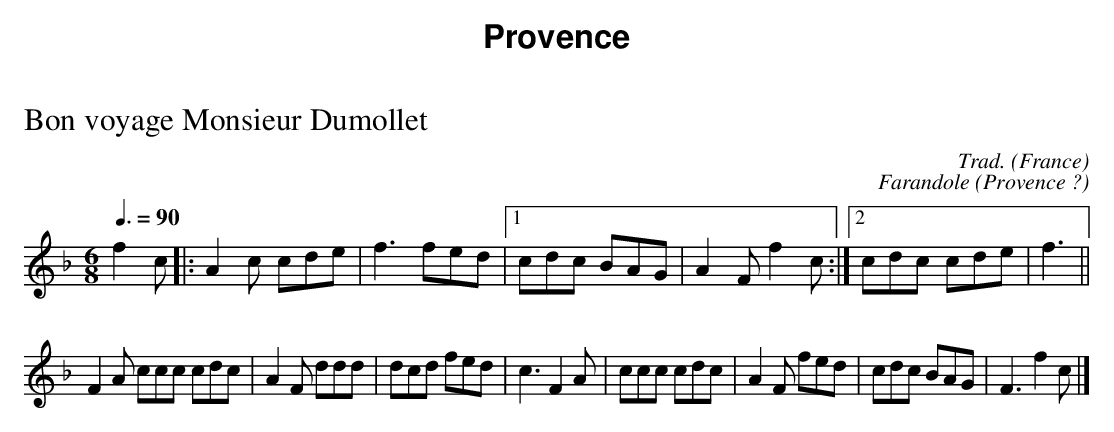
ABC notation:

X:1
T:Bon voyage Monsieur Dumollet
O:France
C:Trad.
M:6/8
Q:3/8=90
K:Fmajor
f2c|:A2c cde|f3 fed|[1 cdc BAG|A2F f2c:|[2 cdc cde|f3 ||
F2A ccc cdc|A2F ddd|dcd fed|c3 F2A|ccc cdc|A2F fed|cdc BAG|F3 f2c|]
